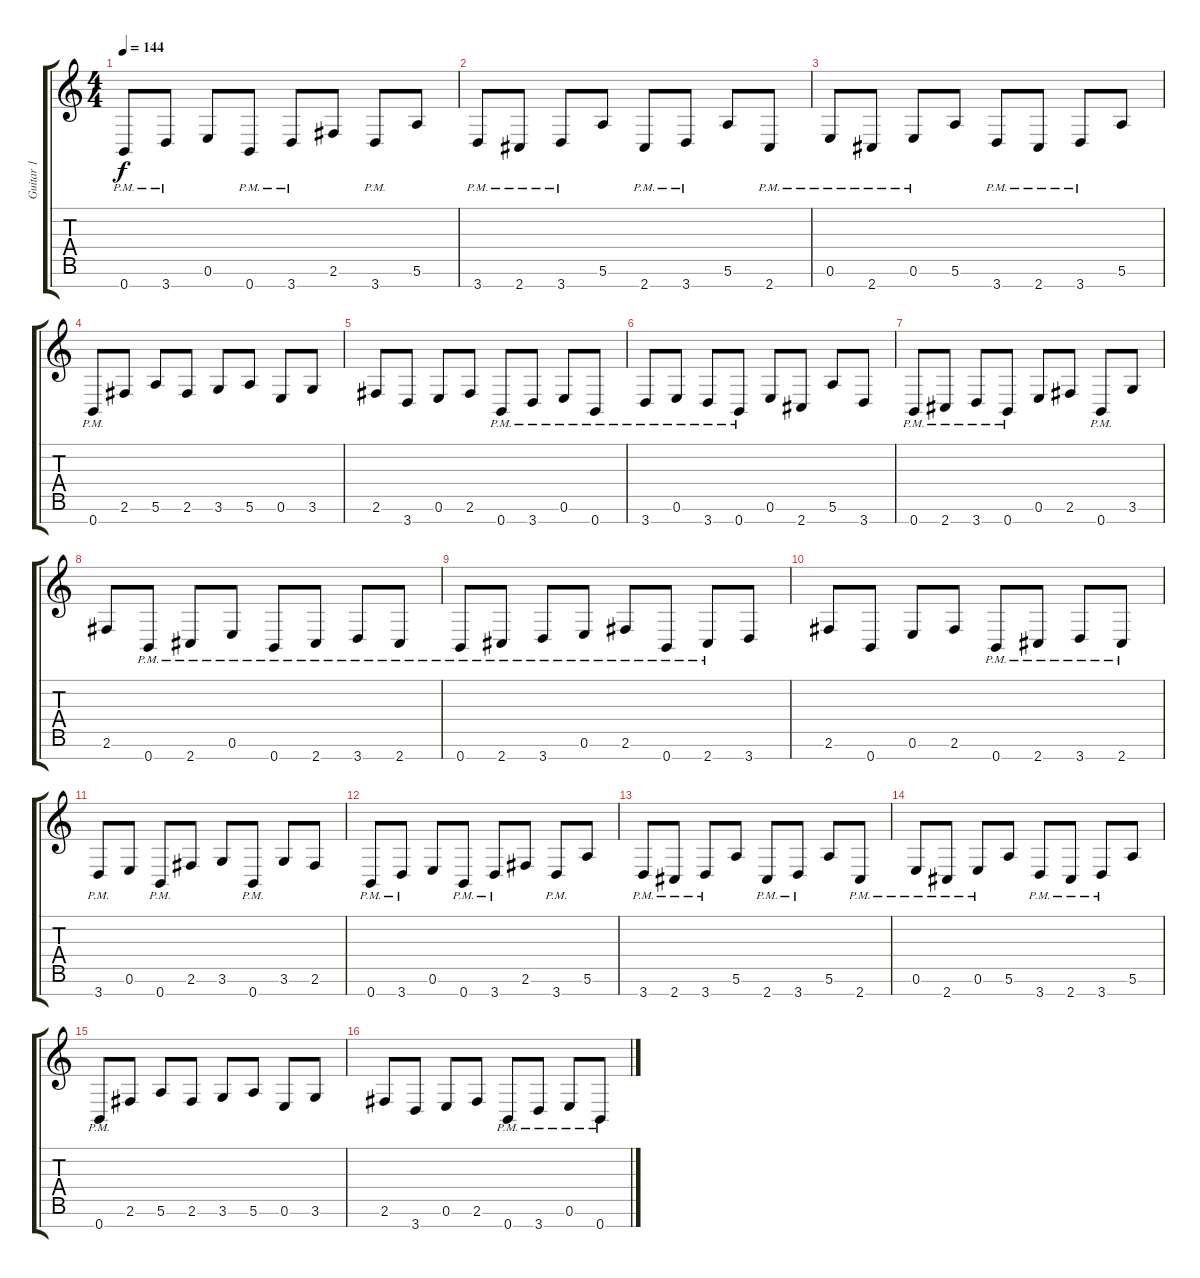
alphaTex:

\track ("Guitar 1" "Guitar 1") {instrument distortionguitar}
\staff {score tabs}
\tuning (E4 B3 G3 D3 A2 E2 B1) {hide}
\ts (4 4)
\tempo 144
\clef g2
\ks c
0.7{pm}.8{dy f} 3.7{pm}.8 0.6.8 0.7{pm}.8 3.7{pm}.8 2.6.8 3.7{pm}.8 5.6.8 |
3.7{pm}.8 2.7{pm}.8 3.7{pm}.8 5.6.8 2.7{pm}.8 3.7{pm}.8 5.6.8 2.7{pm}.8 |
0.6{pm}.8 2.7{pm}.8 0.6{pm}.8 5.6.8 3.7{pm}.8 2.7{pm}.8 3.7{pm}.8 5.6.8 |
0.7{pm}.8 2.6.8 5.6.8 2.6.8 3.6.8 5.6.8 0.6.8 3.6.8 |
2.6.8 3.7.8 0.6.8 2.6.8 0.7{pm}.8 3.7{pm}.8 0.6{pm}.8 0.7{pm}.8 |
3.7{pm}.8 0.6{pm}.8 3.7{pm}.8 0.7{pm}.8 0.6.8 2.7.8 5.6.8 3.7.8 |
0.7{pm}.8 2.7{pm}.8 3.7{pm}.8 0.7{pm}.8 0.6.8 2.6.8 0.7{pm}.8 3.6.8 |
2.6.8 0.7{pm}.8 2.7{pm}.8 0.6{pm}.8 0.7{pm}.8 2.7{pm}.8 3.7{pm}.8 2.7{pm}.8 |
0.7{pm}.8 2.7{pm}.8 3.7{pm}.8 0.6{pm}.8 2.6{pm}.8 0.7{pm}.8 2.7{pm}.8 3.7.8 |
2.6.8 0.7.8 0.6.8 2.6.8 0.7{pm}.8 2.7{pm}.8 3.7{pm}.8 2.7{pm}.8 |
3.7{pm}.8 0.6.8 0.7{pm}.8 2.6.8 3.6.8 0.7{pm}.8 3.6.8 2.6.8 |
0.7{pm}.8 3.7{pm}.8 0.6.8 0.7{pm}.8 3.7{pm}.8 2.6.8 3.7{pm}.8 5.6.8 |
3.7{pm}.8 2.7{pm}.8 3.7{pm}.8 5.6.8 2.7{pm}.8 3.7{pm}.8 5.6.8 2.7{pm}.8 |
0.6{pm}.8 2.7{pm}.8 0.6{pm}.8 5.6.8 3.7{pm}.8 2.7{pm}.8 3.7{pm}.8 5.6.8 |
0.7{pm}.8 2.6.8 5.6.8 2.6.8 3.6.8 5.6.8 0.6.8 3.6.8 |
2.6.8 3.7.8 0.6.8 2.6.8 0.7{pm}.8 3.7{pm}.8 0.6{pm}.8 0.7{pm}.8
